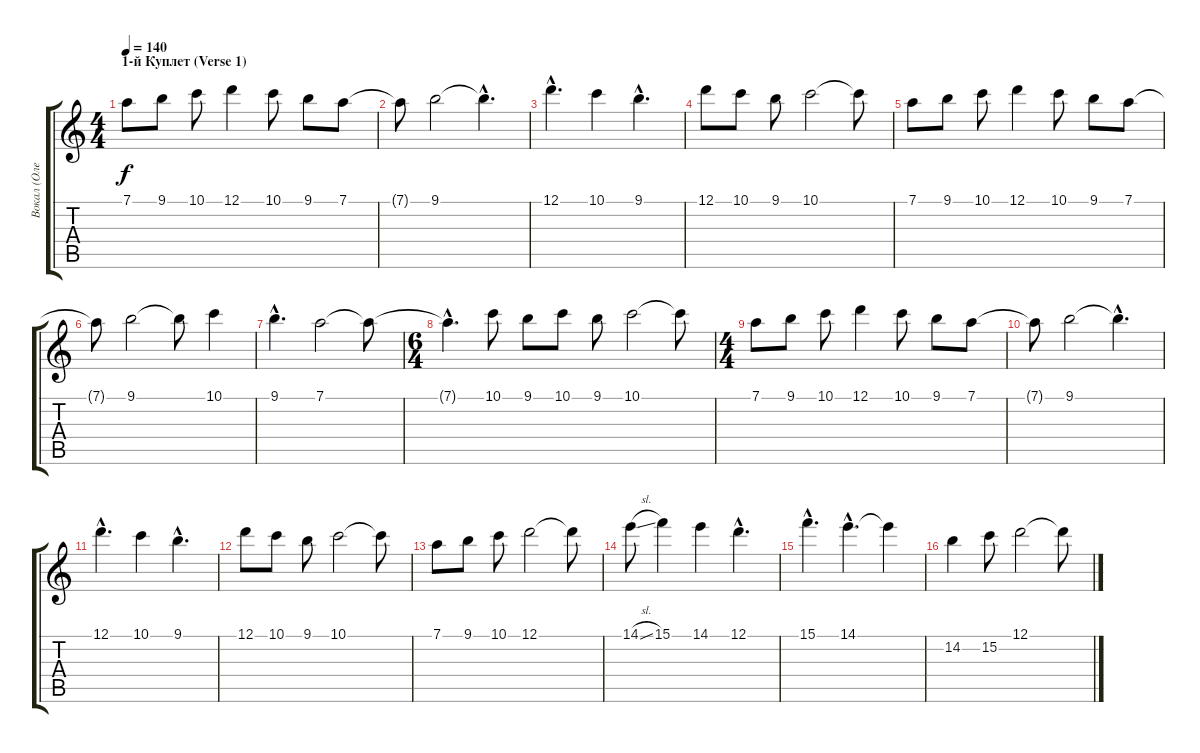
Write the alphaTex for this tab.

\track ("Вокал (Олег Жиляков)" "Вокал (Оле") {instrument contrabass}
\staff {score tabs}
\tuning (D4 A3 F3 C3 G2 D2) {hide}
\ts (4 4)
\section ("" "1-й Куплет (Verse 1)")
\tempo 140
\clef g2
\ks c
7.1.8{dy f} 9.1.8 10.1.8 12.1.4 10.1.8 9.1.8 7.1.8 |
7.1{t}.8 9.1.2 9.1{hac t}.4{d} |
12.1{hac}.4{d} 10.1.4 9.1{hac}.4{d} |
12.1.8 10.1.8 9.1.8 10.1.2 10.1{t}.8 |
7.1.8 9.1.8 10.1.8 12.1.4 10.1.8 9.1.8 7.1.8 |
7.1{t}.8 9.1.2 9.1{t}.8 10.1.4 |
9.1{hac}.4{d} 7.1.2 7.1{t}.8 |
\ts (6 4)
7.1{hac t}.4{d} 10.1.8 9.1.8 10.1.8 9.1.8 10.1.2 10.1{t}.8 |
\ts (4 4)
7.1.8 9.1.8 10.1.8 12.1.4 10.1.8 9.1.8 7.1.8 |
7.1{t}.8 9.1.2 9.1{hac t}.4{d} |
12.1{hac}.4{d} 10.1.4 9.1{hac}.4{d} |
12.1.8 10.1.8 9.1.8 10.1.2 10.1{t}.8 |
7.1.8 9.1.8 10.1.8 12.1.2 12.1{t}.8 |
14.1{sl}.8 15.1.4 14.1.4 12.1{hac}.4{d} |
15.1{hac}.4{d} 14.1{hac}.4{d} 14.1{t}.4 |
14.2.4 15.2.8 12.1.2 12.1{t}.8
